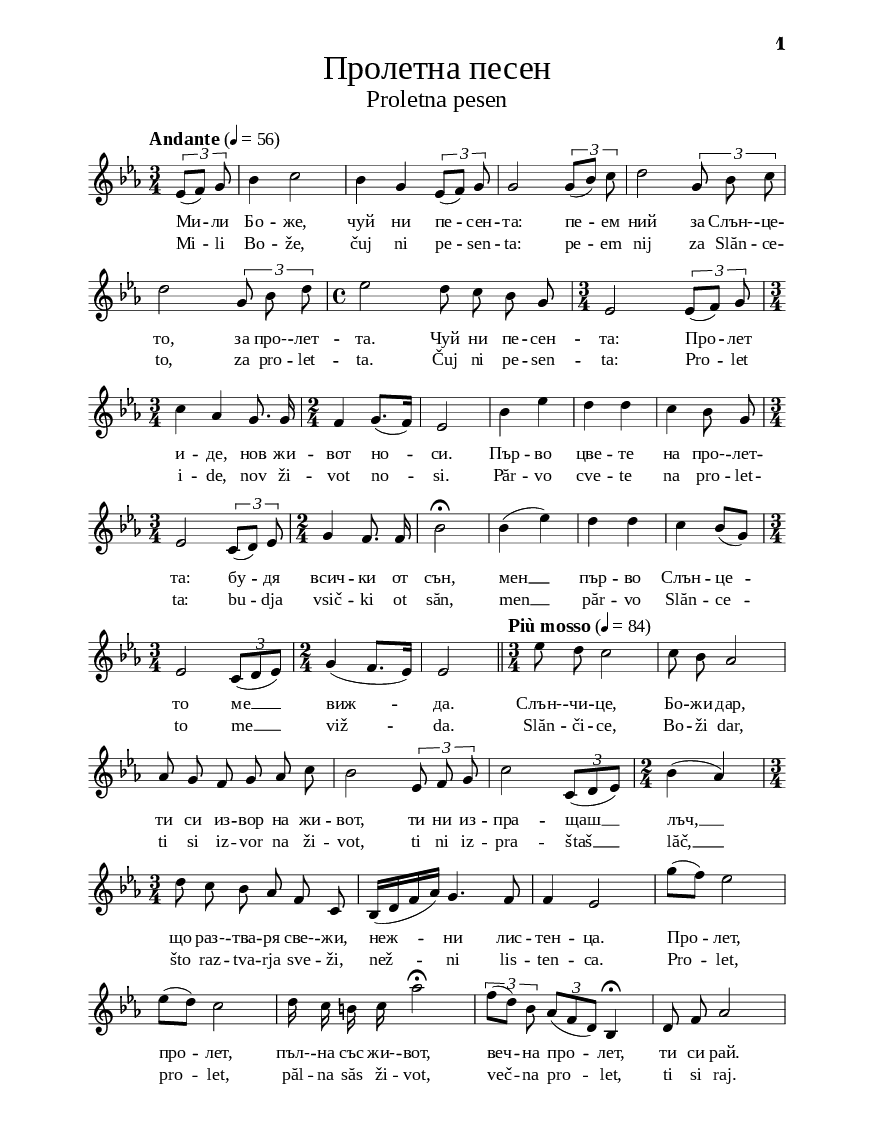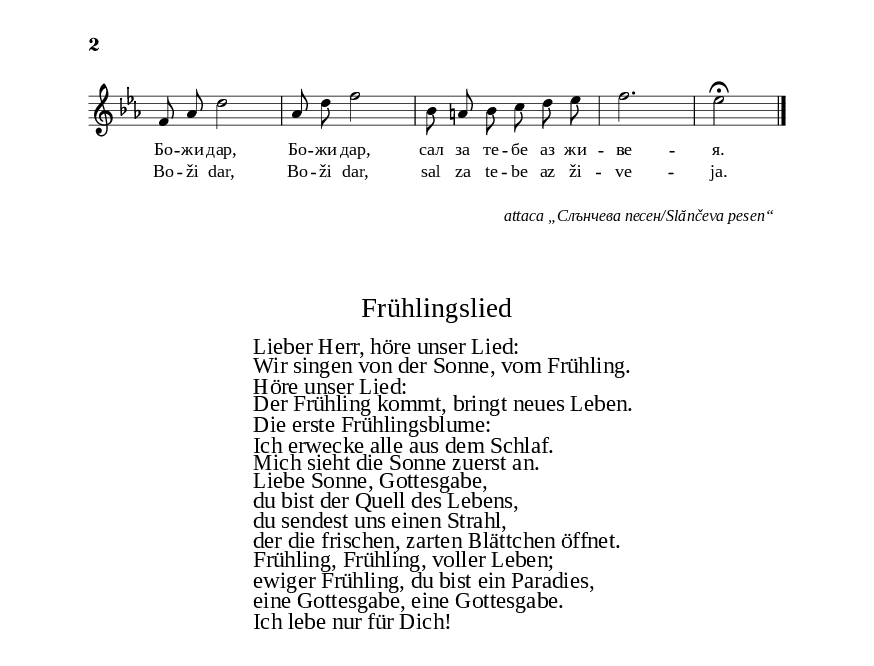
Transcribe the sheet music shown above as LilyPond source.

\version "2.24.3"

\include "include/globals.ily"

\bookpart {
  \label #'ref124
  \tocItem \markup "Пролетна песен – Proletna pesen"
  \include "include/bookpart-paper.ily"
  \score {
    \include "include/score-layout.ily"

    \new Voice \relative c' {
      \clef treble
      \key es \major
      \time 3/4
      \tempoFunc "Andante" 4 "56"
      \autoBeamOff
      \partial 4
      \times 2/3 { es8 ( [  f8 ) ] g8 } | % 2
      bes4c2 | % 3
      bes4  g4
      \times 2/3  {
        es8 ( [  f8 ) ] g8
      }
      | % 4
      g2
      \times 2/3  {
        g8 ( [  bes8 ) ] c8
      }
      | % 5
      d2
      \tupletUp \times 2/3  {
        g,8   bes8  c8
      }
      \break
      | % 6
      d2
      \times 2/3  {
        g,8 bes8 d8
      }
      | % 7
      \time 4/4
      es2 d8 c8 bes8
      g8 | % 8
      \time 3/4  | % 8
      es2
      \times 2/3  {
        es8 ( [  f8 ) ] g8
      }
      | \time 3/4 % 9

      \break
      c4  as4  g8.  g16 |

      \time 2/4  |
      f4  g8. ( [  f16 ) ] | % 11
      es2 | % 12
      bes'4 es4  | % 13
      d4 d4 | % 14
      c4 bes8  g8 \break  | % 15
      \time 3/4  | % 15
      es2
      \times 2/3  {
        c8 ( [  d8 ) ] es8
      }
      | % 16
      \time 2/4  | % 16
      g4  f8.  f16 | % 17
      bes2 ^\fermata | % 18
      bes4 (es4 ) | % 19
      d4 d4 |
      c4  bes8 ( [  g8 ) ] \break | % 21
      \time 3/4  | % 21
      es2
      \times 2/3  {
        c8 ( [  d8  es8 ) ]
      }
      | % 22
      \time 2/4  | % 22
      g4 (  f8. [  es16 ) ] | % 23
      es2 \bar "||"
      \time 3/4  | % 24
      \tempoFunc "Più mosso" 4 "84" | % 24
      es'8 d8 c2 | % 25
      c8 bes8  as2 \break | % 26
      as8  g8  f8  g8  as8
      c8| % 27
      bes2
      \times 2/3  {
        es,8   f8  g8
      }
      | % 28
      c2
      \times 2/3  {
        c,8 ( [  d8  es8 ) ]
      }
      | % 29
      \time 2/4 bes'4 (  as4 ) | \break
      \time 3/4
      d8c8
      bes8  as8  f8  c8  bes16 (
      [  d16  f16  as16 ) ]  % 31
      g4.  f8  f4  % 32
      es2  |  % 33
      g'8 ( [f8 ) ] es2 | \break % 34
      es8 ( [d8 ) ]c2 | % 35
      d16 c16 b16 c16
      as'2 ^\fermata |   % 36
      \times 2/3  {
        \once \override Slur.positions = #'(-4 . -2) f8  (   [d8  ] ) bes8
      }
      \times 2/3  {
        as8 ( [  f8  d8 ) ]
      }
      bes4 ^\fermata | % 37
      d8 f8 as2 \break | % 38
      f8 as8  d2 | % 39
      as8  d8  f2 |
      bes,8 a8  bes8  c8
      d8  es8 | % 41
      f2. | % 42
      es2 \fermata \bar "|."

    }
    \addlyrics {
      Ми  -- ли Бо -- же, чуй ни пе
      -- сен -- та: пе -- ем ний
      за "Слън-" -- це -- то, за "про-" -- лет
      -- та. Чуй ни пе -- сен -- та: Про
      -- лет и -- де, нов жи -- вот но
      -- си. Пър -- во цве -- те на
      "про-" -- лет -- та: бу  -- дя всич
      -- ки от сън, мен __  пър -- во
      Слън -- це -- то ме  __ виж
      --  да. "Слън-" -- чи -- це, Бо --
      жи дар, ти си из -- вор на жи --
      вот, ти ни из -- пра -- щаш __
      лъч, __ що "раз-" -- тва -- ря "све-" --
      жи, неж --   ни лис -- тен
      -- ца. Про -- лет, про -- лет,
      "пъл-" -- на със "жи-" -- вот, веч  --
      на про --  лет, ти си рай.
      Бо -- жи дар, Бо -- жи дар, сал
      за те -- бе аз жи -- ве -- я.}

      \addlyrics {
        Mi  -- li Bo -- že, čuj ni pe
        -- sen -- ta: pe -- em nij
        za Slăn -- ce -- to, za pro -- let
        -- ta. Čuj ni pe -- sen -- ta: Pro
        -- let i -- de, nov ži -- vot no
        -- si. Păr -- vo cve -- te na
        pro -- let -- ta: bu  -- dja vsič
        -- ki ot săn, men __  păr -- vo
        Slăn -- ce -- to me  __ viž
        --  da. Slăn -- či -- ce, Bo --
        ži dar, ti si iz -- vor na ži --
        vot, ti ni iz -- pra -- štaš __
        lăč, __ što raz -- tva -- rja sve --
        ži, než --   ni lis -- ten
        -- ca. Pro -- let, pro -- let,
        păl -- na săs ži -- vot, več  --
        na pro --  let, ti si raj.
        Bo -- ži dar, Bo -- ži dar, sal
        za te -- be az ži -- ve -- ja.}

        \header {
          title = \titleFunc "Пролетна песен" "Proletna pesen"
        }

        \midi{}

      } % score

      \markup \vspace #1
      \markup \italic \dc-one-nobold "attaca „Слънчева песен/Slănčeva pesen“"

      \markup \vspace #3

      % include foreign translation(s) of the song
      \version "2.24.4"

\markup \fill-line { \fontsize #deTitleFontSize "Frühlingslied" }

\markup \null
\markup \null
\markup \abs-fontsize #11 \override #`(baseline-skip . ,bgCoupletBaselineSkip){
  \fill-line {
    \hspace #0.1
    \column {
      \line {
        \bold " "
        \column {
          "Lieber Herr, höre unser Lied:"

          "Wir singen von der Sonne, vom Frühling."

          "Höre unser Lied:"

          "Der Frühling kommt, bringt neues Leben."

          "Die erste Frühlingsblume:"

          "Ich erwecke alle aus dem Schlaf."

          "Mich sieht die Sonne zuerst an."

          "Liebe Sonne, Gottesgabe,"

          "du bist der Quell des Lebens,"

          "du sendest uns einen Strahl,"

          "der die frischen, zarten Blättchen öffnet."

          "Frühling, Frühling, voller Leben;"

          "ewiger Frühling, du bist ein Paradies,"

          "eine Gottesgabe, eine Gottesgabe."

          "Ich lebe nur für Dich!"
        }
      }
    }\hspace #0.1
  }
}


    } % bookpart
